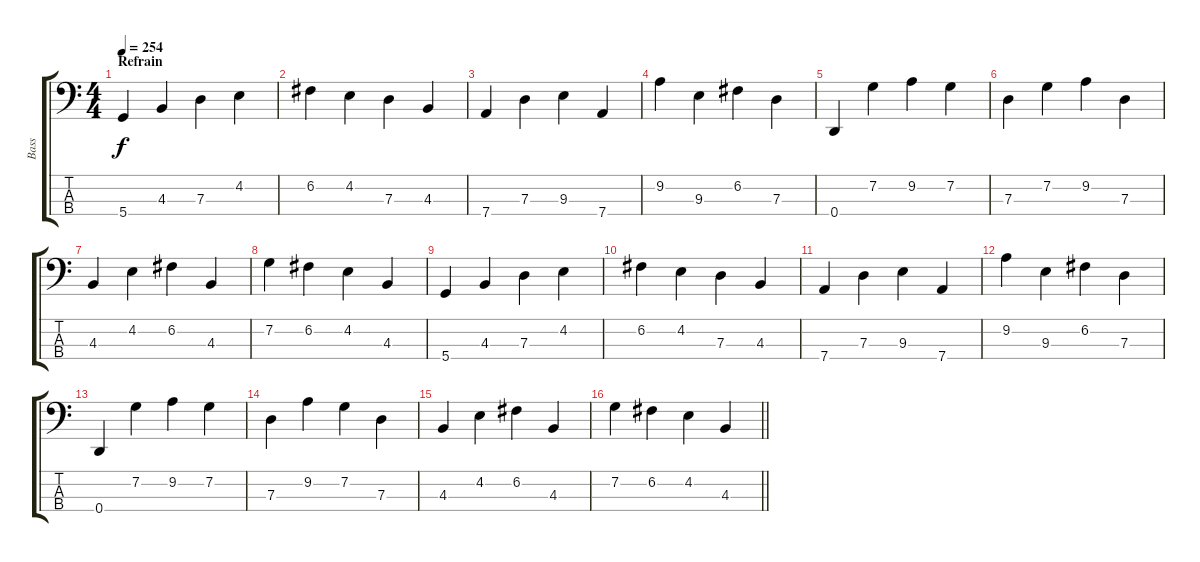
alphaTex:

\track ("Bass" "Bass") {instrument electricbassfinger}
\staff {score tabs}
\tuning (F2 C2 G1 D1) {hide}
\ts (4 4)
\section ("" "Refrain")
\tempo 254
\clef f4
\ks c
5.4.4{dy f} 4.3.4 7.3.4 4.2.4 |
6.2.4 4.2.4 7.3.4 4.3.4 |
7.4.4 7.3.4 9.3.4 7.4.4 |
9.2.4 9.3.4 6.2.4 7.3.4 |
0.4.4 7.2.4 9.2.4 7.2.4 |
7.3.4 7.2.4 9.2.4 7.3.4 |
4.3.4 4.2.4 6.2.4 4.3.4 |
7.2.4 6.2.4 4.2.4 4.3.4 |
5.4.4 4.3.4 7.3.4 4.2.4 |
6.2.4 4.2.4 7.3.4 4.3.4 |
7.4.4 7.3.4 9.3.4 7.4.4 |
9.2.4 9.3.4 6.2.4 7.3.4 |
0.4.4 7.2.4 9.2.4 7.2.4 |
7.3.4 9.2.4 7.2.4 7.3.4 |
4.3.4 4.2.4 6.2.4 4.3.4 |
\barLineRight lightlight
7.2.4 6.2.4 4.2.4 4.3.4
